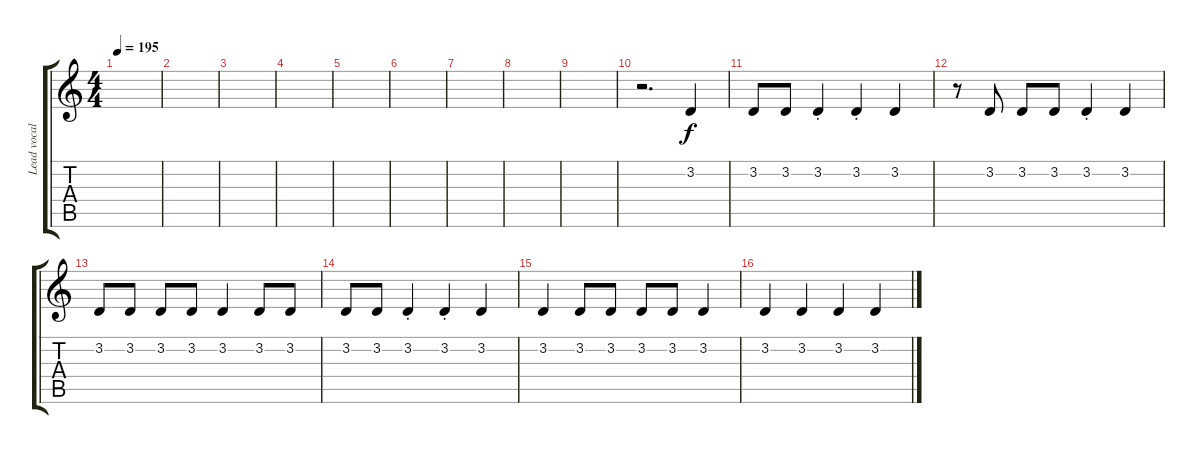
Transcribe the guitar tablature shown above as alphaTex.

\track ("Lead vocals" "Lead vocal") {instrument lead2sawtooth}
\staff {score tabs}
\tuning (E4 B3 G3 D3 A2 E2) {hide}
\ts (4 4)
\tempo 195
\clef g2
\ks c
|
|
|
|
|
|
|
|
|
r.2{d} 3.2.4 |
3.2.8 3.2.8 3.2{st}.4 3.2{st}.4 3.2.4 |
r.8 3.2.8 3.2.8 3.2.8 3.2{st}.4 3.2.4 |
3.2.8 3.2.8 3.2.8 3.2.8 3.2.4 3.2.8 3.2.8 |
3.2.8 3.2.8 3.2{st}.4 3.2{st}.4 3.2.4 |
3.2.4 3.2.8 3.2.8 3.2.8 3.2.8 3.2.4 |
3.2.4 3.2.4 3.2.4 3.2.4
